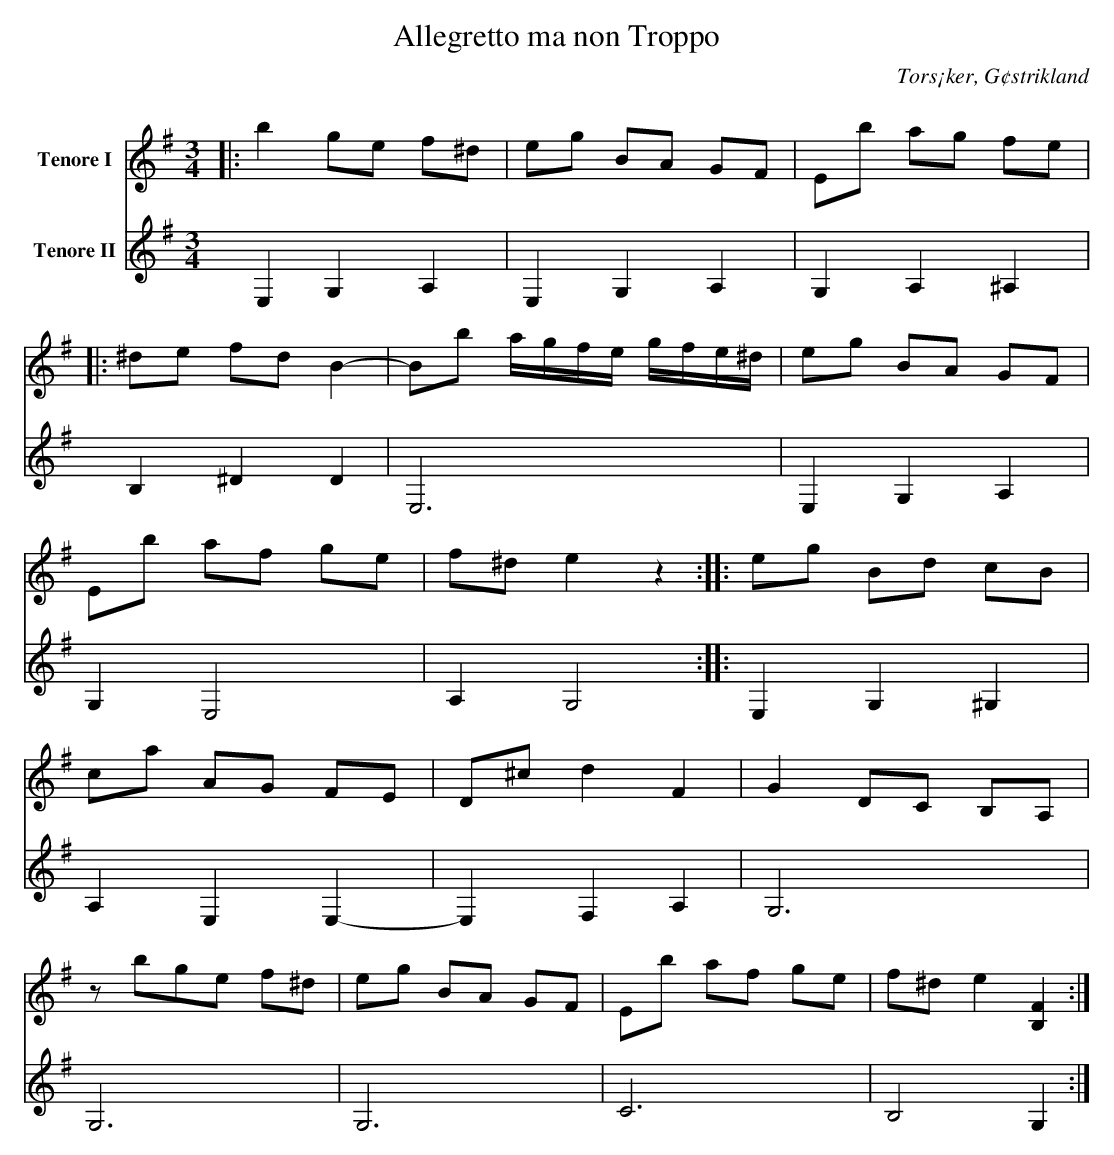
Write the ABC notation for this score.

X:1
T:Allegretto ma non Troppo
O:Tors¡ker, G¢strikland
Q: 112
M:3/4
L:1/16
%%score (T1 T2) (B1 B2)
V:T1           clef=treble  name="Tenore I"
V:T2           clef=treble  name="Tenore II"
K:G
|:[V:T1]  b4 g2e2 f2^d2  | e2g2 B2A2 G2F2 | E2b2 a2g2 f2e2 |
|:[V:T2]  E,4 G,4 A,4    | E,4  G,4  A,4  | G,4  A,4  ^A,4 |
  [V:T1]  ^d2e2 f2d2 B4- | B2b2 agfe gfe^d| e2g2 B2A2 G2F2 |
  [V:T2]  B,4   ^D4  D4  | E,12           | E,4  G,4  A,4  |
  [V:T1]  E2b2 a2f2 g2e2 | f2^d2 e4 z4    ::e2g2 B2d2 c2B2 |
  [V:T2]  G,4  E,8       | A,4  G,8       ::E,4  G,4  ^G,4 |
  [V:T1]  c2a2 A2G2 F2E2 | D2^c2 d4  F4   | G4 D2C2 B,2A,2 |
  [V:T2]  A,4  E,4  E,4- | E,4   F,4 A,4  | G,12           |
  [V:T1]  z2 b2g2e2 f2^d2| e2g2 B2A2 G2F2 | E2b2 a2f2 g2e2 | f2^d2 e4 [FB,]4 :|
  [V:T2]  G,12           | G,12           | C12            | B,8      G,4    :|
